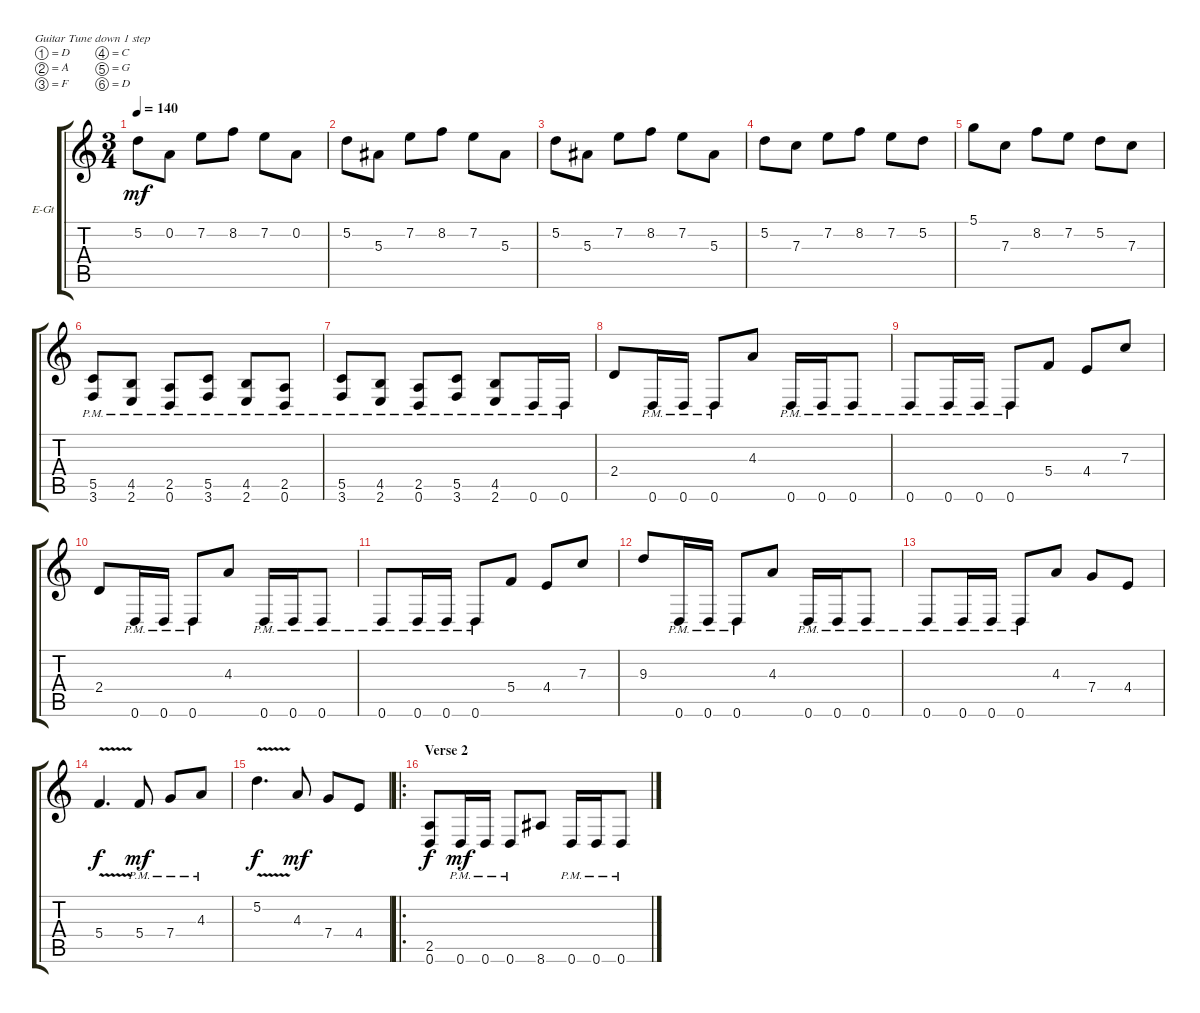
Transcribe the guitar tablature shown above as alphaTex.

\defaultSystemsLayout 4
\bracketExtendMode groupsimilarinstruments
\firstSystemTrackNameOrientation horizontal
\otherSystemsTrackNameOrientation horizontal
\track ("Sami" "E-Gt") {instrument distortionguitar}
\staff {score tabs}
\tuning (D4 A3 F3 C3 G2 D2)
\ts (3 4)
\tempo 140
\clef g2
\ks c
5.2.8{dy mf} 0.2.8 7.2.8 8.2.8 7.2.8 0.2.8 |
5.2.8 5.3.8 7.2.8 8.2.8 7.2.8 5.3.8 |
5.2.8 5.3.8 7.2.8 8.2.8 7.2.8 5.3.8 |
5.2.8 7.3.8 7.2.8 8.2.8 7.2.8 5.2.8 |
5.1.8 7.3.8 8.2.8 7.2.8 5.2.8 7.3.8 |
(3.6{pm} 5.5{pm}).8 (4.5{pm} 2.6{pm}).8 (2.5{pm} 0.6{pm}).8 (3.6{pm} 5.5{pm}).8 (4.5{pm} 2.6{pm}).8 (2.5{pm} 0.6{pm}).8 |
(3.6{pm} 5.5{pm}).8 (4.5{pm} 2.6{pm}).8 (2.5{pm} 0.6{pm}).8 (3.6{pm} 5.5{pm}).8 (4.5{pm} 2.6{pm}).8 0.6{pm}.16 0.6{pm}.16 |
2.4.8 0.6{pm}.16 0.6{pm}.16 0.6{pm}.8 4.3.8 0.6{pm}.16 0.6{pm}.16 0.6{pm}.8 |
0.6{pm}.8{beam merge} 0.6{pm}.16{beam merge} 0.6{pm}.16 0.6{pm}.8 5.4.8 4.4.8 7.3.8 |
2.4.8 0.6{pm}.16 0.6{pm}.16 0.6{pm}.8 4.3.8 0.6{pm}.16 0.6{pm}.16 0.6{pm}.8 |
0.6{pm}.8{beam merge} 0.6{pm}.16{beam merge} 0.6{pm}.16 0.6{pm}.8 5.4.8 4.4.8 7.3.8 |
9.3.8 0.6{pm}.16 0.6{pm}.16 0.6{pm}.8 4.3.8 0.6{pm}.16 0.6{pm}.16 0.6{pm}.8 |
0.6{pm}.8{beam merge} 0.6{pm}.16{beam merge} 0.6{pm}.16 0.6{pm}.8 4.3.8 7.4.8 4.4.8 |
5.4{v}.4{d dy f} 5.4{pm}.8{dy mf} 7.4{pm}.8 4.3{pm}.8 |
5.2{v}.4{d dy f} 4.3.8{dy mf} 7.4.8 4.4.8 |
\ro
\section ("" "Verse 2")
(0.6 2.5).8{dy f} 0.6{pm}.16{dy mf} 0.6{pm}.16 0.6{pm}.8 8.6.8 0.6{pm}.16 0.6{pm}.16 0.6{pm}.8
